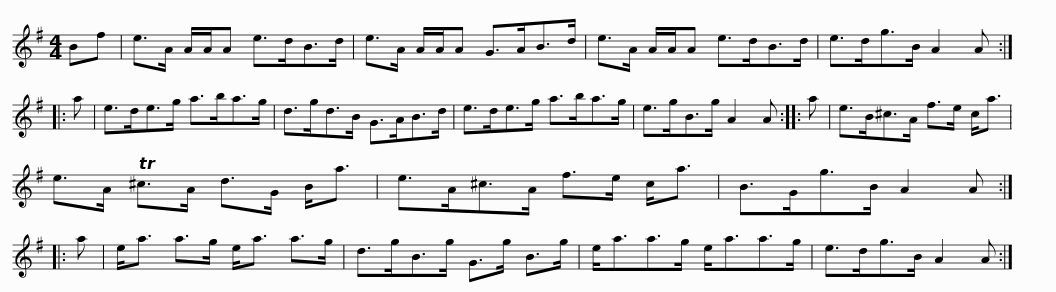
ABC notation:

X:1
L:1/8
M:4/4
I:linebreak $
K:G
V:1 treble
V:1
 Bf | e>A A/A/A e>dB>d | e>A A/A/A G>AB>d | e>A A/A/A e>dB>d | e>dg>B A2 A :: %5
 a |$ e>de>g a>ba>g | d>gd>B G>AB>d | e>de>g a>ba>g | e>gB>g A2 A :: %10
 a |$ e>B^c>A f>e c<a | e>A T^c>A d>G B<a | e>A^c>A f>e c<a | B>Gg>B A2 A :: %15
 a |$ e<a a>g e<a a>g | d>gB>g G>g B>g | e<aa>g e<aa>g | e>dg>B A2 A :| %20
